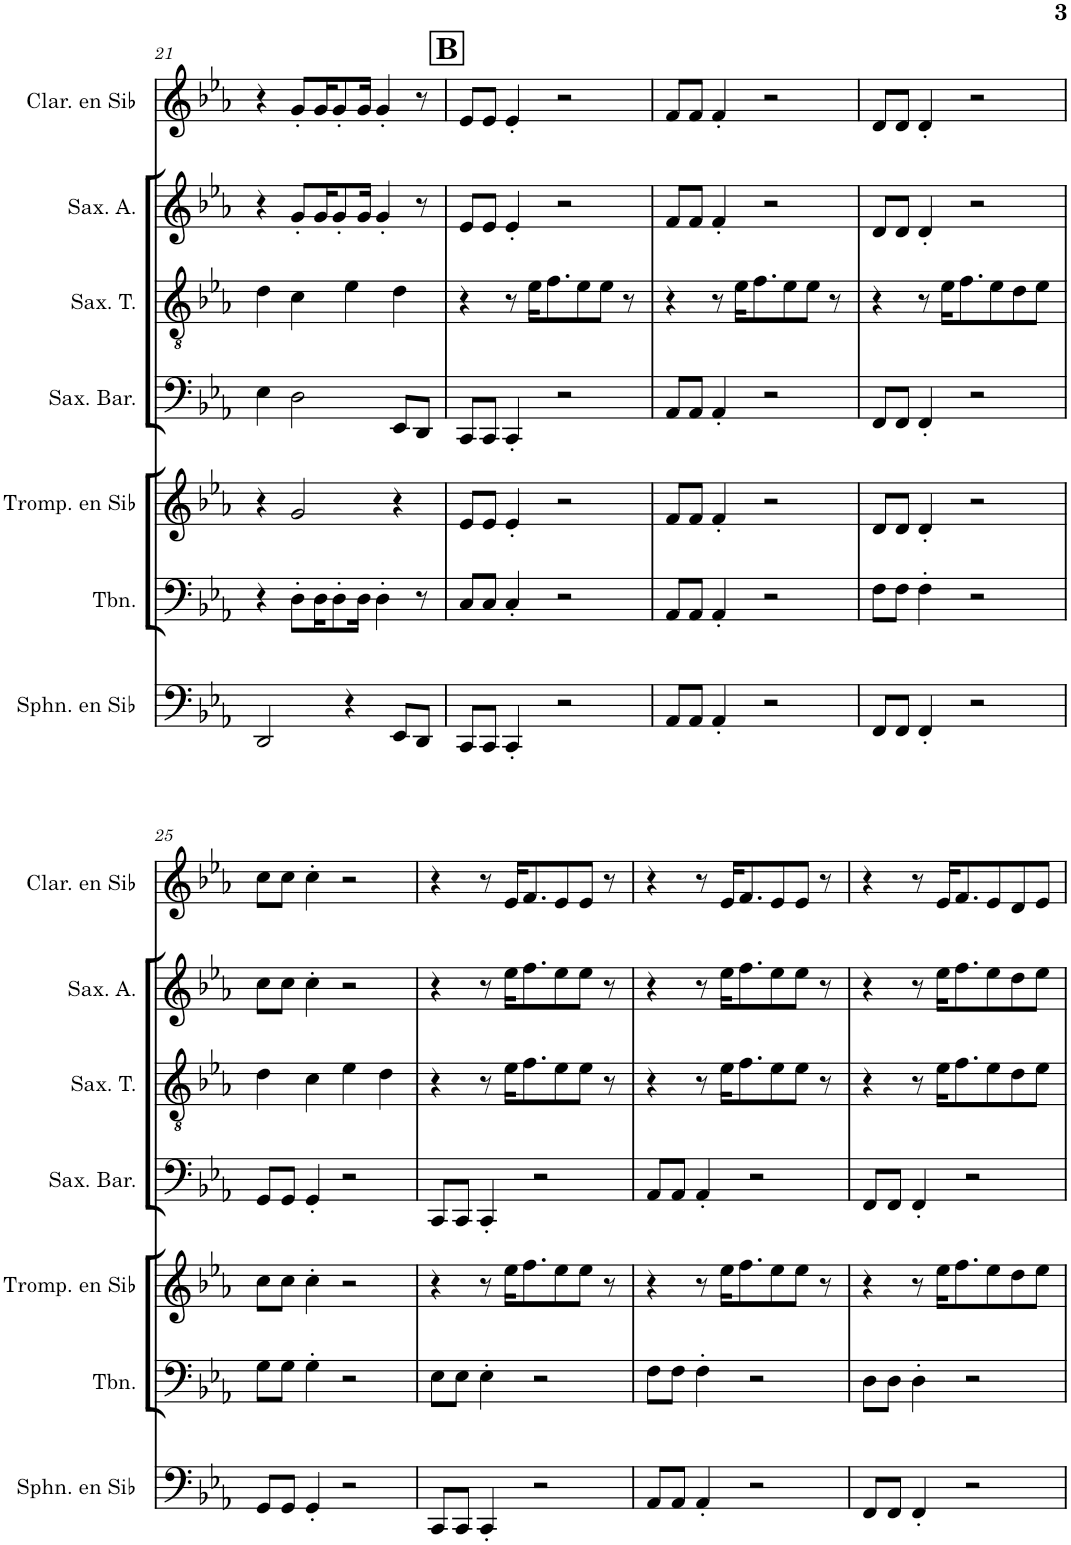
**kern	**kern	**kern	**kern	**kern	**kern	**kern
*part7	*part6	*part5	*part4	*part3	*part2	*part1
*staff7	*staff6	*staff5	*staff4	*staff3	*staff2	*staff1
*I"Sousaphone en Sib	*I"Trombone	*I"Trompette en Sib	*I"Saxophone Baryton	*I"Saxophone Ténor	*I"Saxophone Alto	*I"Clarinette en Sib
*I'Sphn. en Sib	*I'Tbn.	*I'Tromp. en Sib	*I'Sax. Bar.	*I'Sax. T.	*I'Sax. A.	*I'Clar. en Sib
!!LO:PB:g=z
*clefF4	*clefF4	*clefG2	*clefF4	*clefGv2	*clefG2	*clefG2
*	*	*Trd1c2	*Trd12c21	*Trd8c14	*Trd5c9	*Trd1c2
*k[b-e-a-]	*k[b-e-a-]	*k[b-e-a-]	*k[b-e-a-]	*k[b-e-a-]	*k[b-e-a-]	*k[b-e-a-]
*M4/4	*M4/4	*M4/4	*M4/4	*M4/4	*M4/4	*M4/4
=21	=21	=21	=21	=21	=21	=21
2DD/	4r	4r	4E-\	4d\	4r	4r
.	8D'\L	2g/	2D\	4c\	8g'/L	8g'/L
.	16D\K	.	.	.	16g/K	16g/K
.	8D'\	.	.	.	8g'/	8g'/
4r	.	.	.	4e-\	.	.
.	16D\Jk	.	.	.	16g/Jk	16g/Jk
.	4D'\	.	.	.	4g'/	4g'/
8EE-/L	.	4r	8EE-/L	4d\	.	.
8DD/J	8r	.	8DD/J	.	8r	8r
!!LO:REH:place=s1:a:B:cj:fs=14:t=B
=22	=22	=22	=22	=22	=22	=22
8CC/L	8C/L	8e-/L	8CC/L	4r	8e-/L	8e-/L
8CC/J	8C/J	8e-/J	8CC/J	.	8e-/J	8e-/J
4CC'/	4C'/	4e-'/	4CC'/	8r	4e-'/	4e-'/
.	.	.	.	16e-\KL	.	.
.	.	.	.	8.f\	.	.
2r	2r	2r	2r	.	2r	2r
.	.	.	.	8e-\	.	.
.	.	.	.	8e-\J	.	.
.	.	.	.	8r	.	.
=23	=23	=23	=23	=23	=23	=23
8AA-/L	8AA-/L	8f/L	8AA-/L	4r	8f/L	8f/L
8AA-/J	8AA-/J	8f/J	8AA-/J	.	8f/J	8f/J
4AA-'/	4AA-'/	4f'/	4AA-'/	8r	4f'/	4f'/
.	.	.	.	16e-\KL	.	.
.	.	.	.	8.f\	.	.
2r	2r	2r	2r	.	2r	2r
.	.	.	.	8e-\	.	.
.	.	.	.	8e-\J	.	.
.	.	.	.	8r	.	.
=24	=24	=24	=24	=24	=24	=24
8FF/L	8F\L	8d/L	8FF/L	4r	8d/L	8d/L
8FF/J	8F\J	8d/J	8FF/J	.	8d/J	8d/J
4FF'/	4F'\	4d'/	4FF'/	8r	4d'/	4d'/
.	.	.	.	16e-\KL	.	.
.	.	.	.	8.f\	.	.
2r	2r	2r	2r	.	2r	2r
.	.	.	.	8e-\	.	.
.	.	.	.	8d\	.	.
.	.	.	.	8e-\J	.	.
!!LO:LB:g=z
=25	=25	=25	=25	=25	=25	=25
8GG/L	8G\L	8cc\L	8GG/L	4d\	8cc\L	8cc\L
8GG/J	8G\J	8cc\J	8GG/J	.	8cc\J	8cc\J
4GG'/	4G'\	4cc'\	4GG'/	4c\	4cc'\	4cc'\
2r	2r	2r	2r	4e-\	2r	2r
.	.	.	.	4d\	.	.
=26	=26	=26	=26	=26	=26	=26
8CC/L	8E-\L	4r	8CC/L	4r	4r	4r
8CC/J	8E-\J	.	8CC/J	.	.	.
4CC'/	4E-'\	8r	4CC'/	8r	8r	8r
.	.	16ee-\KL	.	16e-\KL	16ee-\KL	16e-/KL
.	.	8.ff\	.	8.f\	8.ff\	8.f/
2r	2r	.	2r	.	.	.
.	.	8ee-\	.	8e-\	8ee-\	8e-/
.	.	8ee-\J	.	8e-\J	8ee-\J	8e-/J
.	.	8r	.	8r	8r	8r
=27	=27	=27	=27	=27	=27	=27
8AA-/L	8F\L	4r	8AA-/L	4r	4r	4r
8AA-/J	8F\J	.	8AA-/J	.	.	.
4AA-'/	4F'\	8r	4AA-'/	8r	8r	8r
.	.	16ee-\KL	.	16e-\KL	16ee-\KL	16e-/KL
.	.	8.ff\	.	8.f\	8.ff\	8.f/
2r	2r	.	2r	.	.	.
.	.	8ee-\	.	8e-\	8ee-\	8e-/
.	.	8ee-\J	.	8e-\J	8ee-\J	8e-/J
.	.	8r	.	8r	8r	8r
=28	=28	=28	=28	=28	=28	=28
8FF/L	8D\L	4r	8FF/L	4r	4r	4r
8FF/J	8D\J	.	8FF/J	.	.	.
4FF'/	4D'\	8r	4FF'/	8r	8r	8r
.	.	16ee-\KL	.	16e-\KL	16ee-\KL	16e-/KL
.	.	8.ff\	.	8.f\	8.ff\	8.f/
2r	2r	.	2r	.	.	.
.	.	8ee-\	.	8e-\	8ee-\	8e-/
.	.	8dd\	.	8d\	8dd\	8d/
.	.	8ee-\J	.	8e-\J	8ee-\J	8e-/J
=	=	=	=	=	=	=
*-	*-	*-	*-	*-	*-	*-
